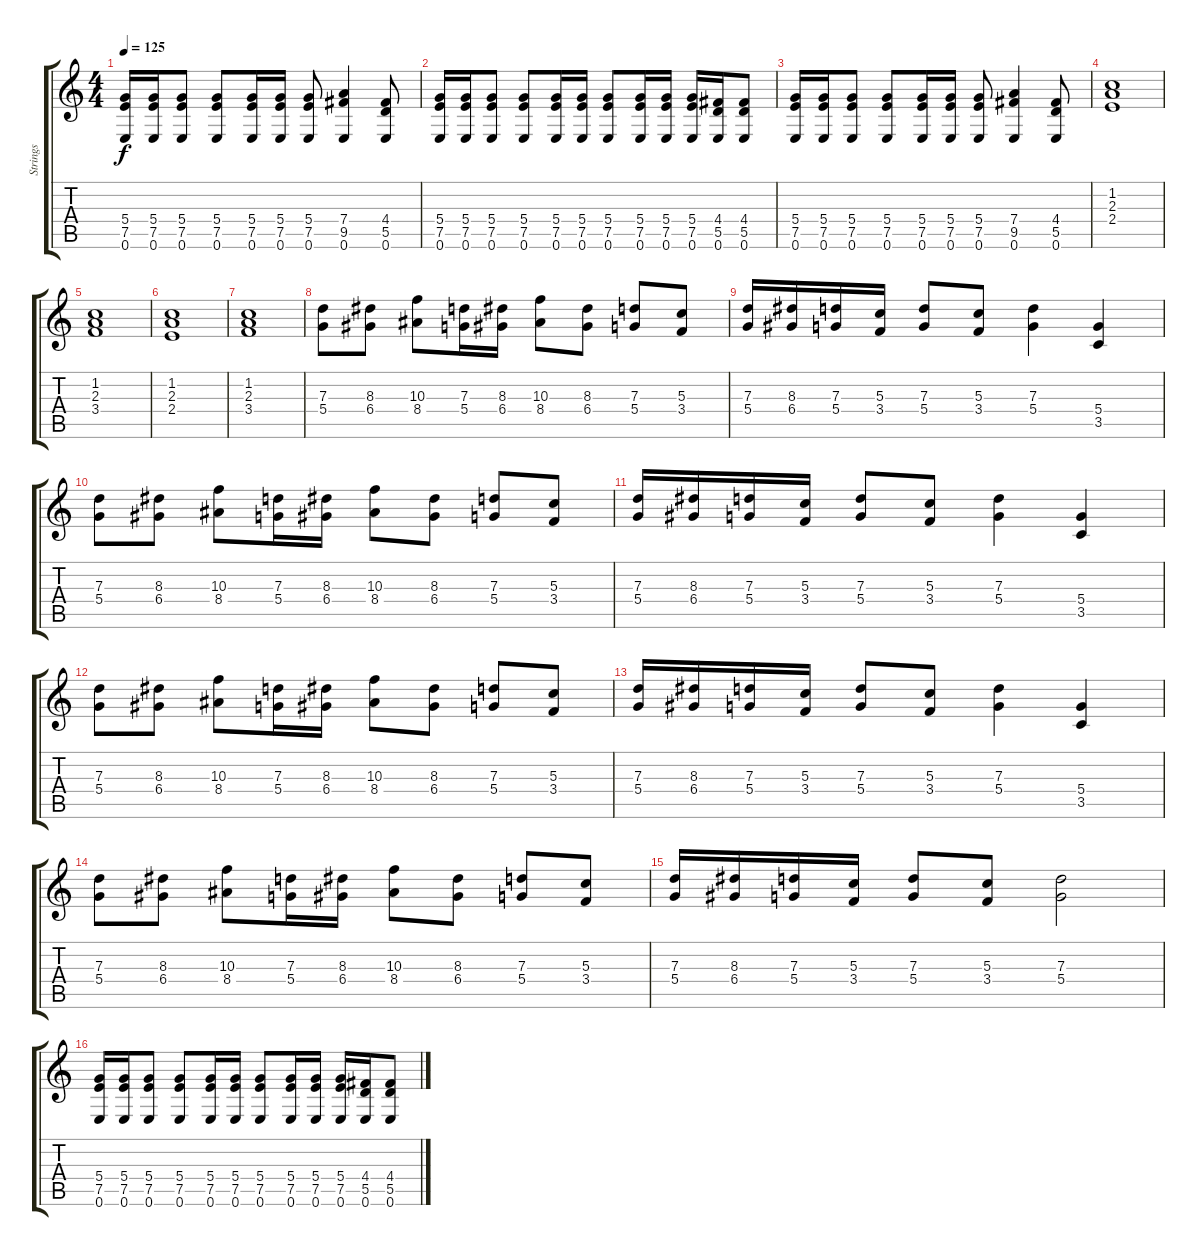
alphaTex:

\track ("Strings" "Strings") {instrument stringensemble1}
\staff {score tabs}
\tuning (E5 B4 G4 D4 A3 E3) {hide}
\ts (4 4)
\tempo 125
\clef g2
\ks c
(5.4 7.5 0.6).16{dy f} (5.4 7.5 0.6).16 (5.4 7.5 0.6).8 (5.4 7.5 0.6).8 (5.4 7.5 0.6).16 (5.4 7.5 0.6).16 (5.4 7.5 0.6).8 (7.4 9.5 0.6).4 (4.4 5.5 0.6).8 |
(5.4 7.5 0.6).16 (5.4 7.5 0.6).16 (5.4 7.5 0.6).8 (5.4 7.5 0.6).8 (5.4 7.5 0.6).16 (5.4 7.5 0.6).16 (5.4 7.5 0.6).8 (5.4 7.5 0.6).16 (5.4 7.5 0.6).16 (5.4 7.5 0.6).16 (4.4 5.5 0.6).16 (4.4 5.5 0.6).8 |
(5.4 7.5 0.6).16 (5.4 7.5 0.6).16 (5.4 7.5 0.6).8 (5.4 7.5 0.6).8 (5.4 7.5 0.6).16 (5.4 7.5 0.6).16 (5.4 7.5 0.6).8 (7.4 9.5 0.6).4 (4.4 5.5 0.6).8 |
(1.2 2.3 2.4).1 |
(1.2 2.3 3.4).1 |
(1.2 2.3 2.4).1 |
(1.2 2.3 3.4).1 |
(7.3 5.4).8 (8.3 6.4).8 (10.3 8.4).8 (7.3 5.4).16 (8.3 6.4).16 (10.3 8.4).8 (8.3 6.4).8 (7.3 5.4).8 (5.3 3.4).8 |
(7.3 5.4).16 (8.3 6.4).16 (7.3 5.4).16 (5.3 3.4).16 (7.3 5.4).8 (5.3 3.4).8 (7.3 5.4).4 (5.4 3.5).4 |
(7.3 5.4).8 (8.3 6.4).8 (10.3 8.4).8 (7.3 5.4).16 (8.3 6.4).16 (10.3 8.4).8 (8.3 6.4).8 (7.3 5.4).8 (5.3 3.4).8 |
(7.3 5.4).16 (8.3 6.4).16 (7.3 5.4).16 (5.3 3.4).16 (7.3 5.4).8 (5.3 3.4).8 (7.3 5.4).4 (5.4 3.5).4 |
(7.3 5.4).8 (8.3 6.4).8 (10.3 8.4).8 (7.3 5.4).16 (8.3 6.4).16 (10.3 8.4).8 (8.3 6.4).8 (7.3 5.4).8 (5.3 3.4).8 |
(7.3 5.4).16 (8.3 6.4).16 (7.3 5.4).16 (5.3 3.4).16 (7.3 5.4).8 (5.3 3.4).8 (7.3 5.4).4 (5.4 3.5).4 |
(7.3 5.4).8 (8.3 6.4).8 (10.3 8.4).8 (7.3 5.4).16 (8.3 6.4).16 (10.3 8.4).8 (8.3 6.4).8 (7.3 5.4).8 (5.3 3.4).8 |
(7.3 5.4).16 (8.3 6.4).16 (7.3 5.4).16 (5.3 3.4).16 (7.3 5.4).8 (5.3 3.4).8 (7.3 5.4).2 |
(5.4 7.5 0.6).16 (5.4 7.5 0.6).16 (5.4 7.5 0.6).8 (5.4 7.5 0.6).8 (5.4 7.5 0.6).16 (5.4 7.5 0.6).16 (5.4 7.5 0.6).8 (5.4 7.5 0.6).16 (5.4 7.5 0.6).16 (5.4 7.5 0.6).16 (4.4 5.5 0.6).16 (4.4 5.5 0.6).8
